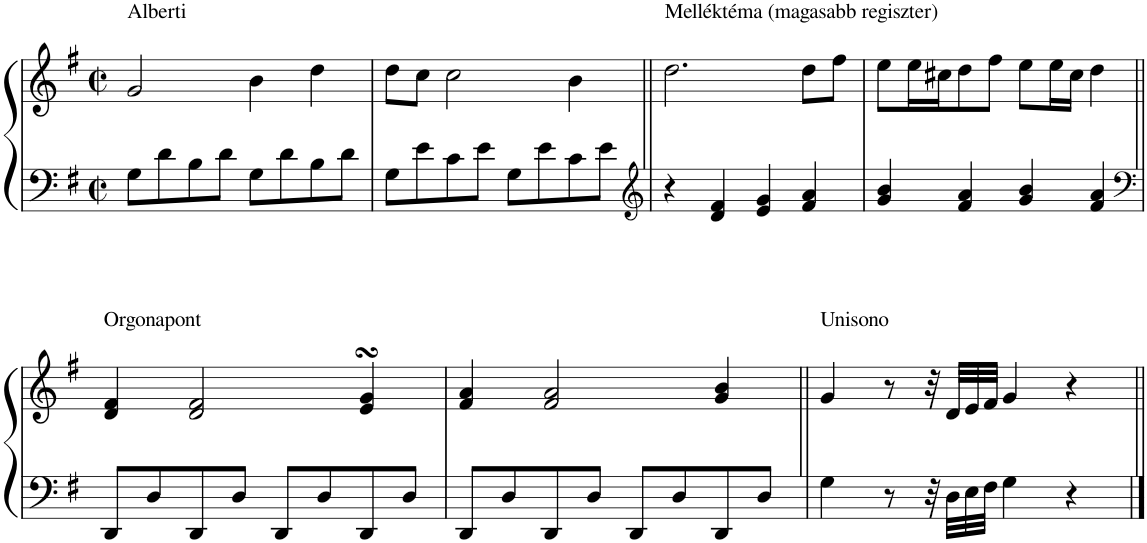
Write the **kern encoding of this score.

**kern	**kern
*part1	*part1
*staff2	*staff1
*I"Orgona	*
*I'Org.	*
*clefF4	*clefG2
*k[f#]	*k[f#]
*M2/2	*M2/2
*met(c|)	*met(c|)
=1	=1
!	!LO:TX:a:t=Alberti
8G\L	2g/
8d\	.
8B\	.
8d\J	.
8G\L	4b\
8d\	.
8B\	4dd\
8d\J	.
=2	=2
8G\L	8dd\L
8e\	8cc\J
8c\	2cc\
8e\J	.
8G\L	.
8e\	.
8c\	4b\
8e\J	.
=3||	=3||
*clefG2	*
!	!LO:TX:a:t=Melléktéma (magasabb regiszter)
4r	2.dd\
4d/ 4f#/	.
4e/ 4g/	.
4f#/ 4a/	8dd\L
.	8ff#\J
=4	=4
4g/ 4b/	8ee\L
.	16ee\L
.	16cc#X\J
4f#/ 4a/	8dd\
.	8ff#\J
4g/ 4b/	8ee\L
.	16ee\L
.	16cc#\JJ
4f#/ 4a/	4dd\
!!LO:LB:g=z
=5||	=5||
*clefF4	*
!	!LO:TX:a:t=Orgonapont
8DD/L	4d/ 4f#/
8D/	.
8DD/	2d/ 2f#/
8D/J	.
8DD/L	.
8D/	.
8DD/	4e/sSSS 4g/sSSS
8D/J	.
=6	=6
8DD/L	4f#/ 4a/
8D/	.
8DD/	2f#/ 2a/
8D/J	.
8DD/L	.
8D/	.
8DD/	4g/ 4b/
8D/J	.
=7||	=7||
!	!LO:TX:a:t=Unisono
4G\	4g/
8r	8r
32r	32r
32D\LLL	32d/LLL
32E\	32e/
32F#\JJJ	32f#/JJJ
4G\	4g/
4r	4r
=||	=||
*-	*-
